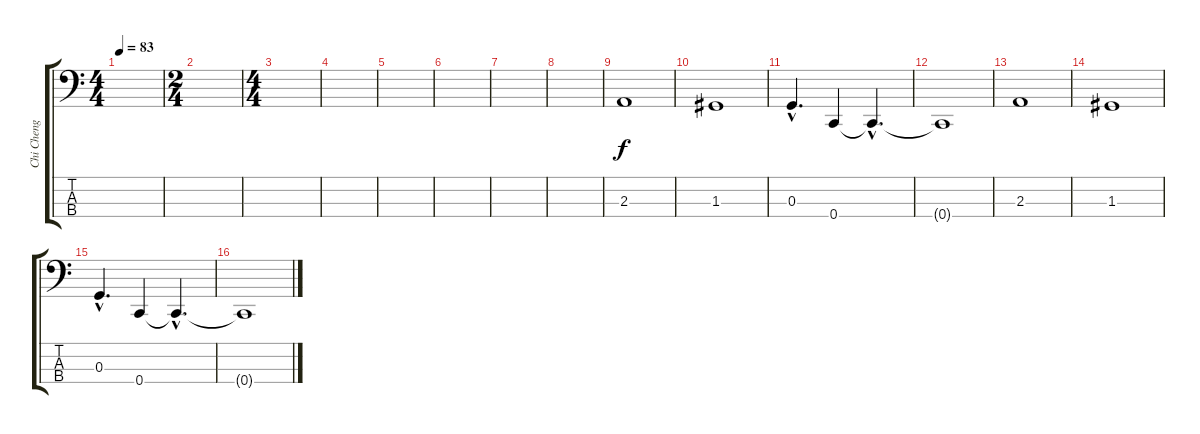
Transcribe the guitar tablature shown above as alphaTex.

\track ("Chi Cheng" "Chi Cheng") {instrument electricbassfinger}
\staff {score tabs}
\tuning (F2 C2 G1 C1) {hide}
\ts (4 4)
\tempo 83
\clef f4
\ks c
|
\ts (2 4)
|
\ts (4 4)
|
|
|
|
|
|
2.3.1 |
1.3.1 |
0.3{hac}.4{d} 0.4.4 0.4{hac t}.4{d} |
0.4{t}.1 |
2.3.1 |
1.3.1 |
0.3{hac}.4{d} 0.4.4 0.4{hac t}.4{d} |
0.4{t}.1
